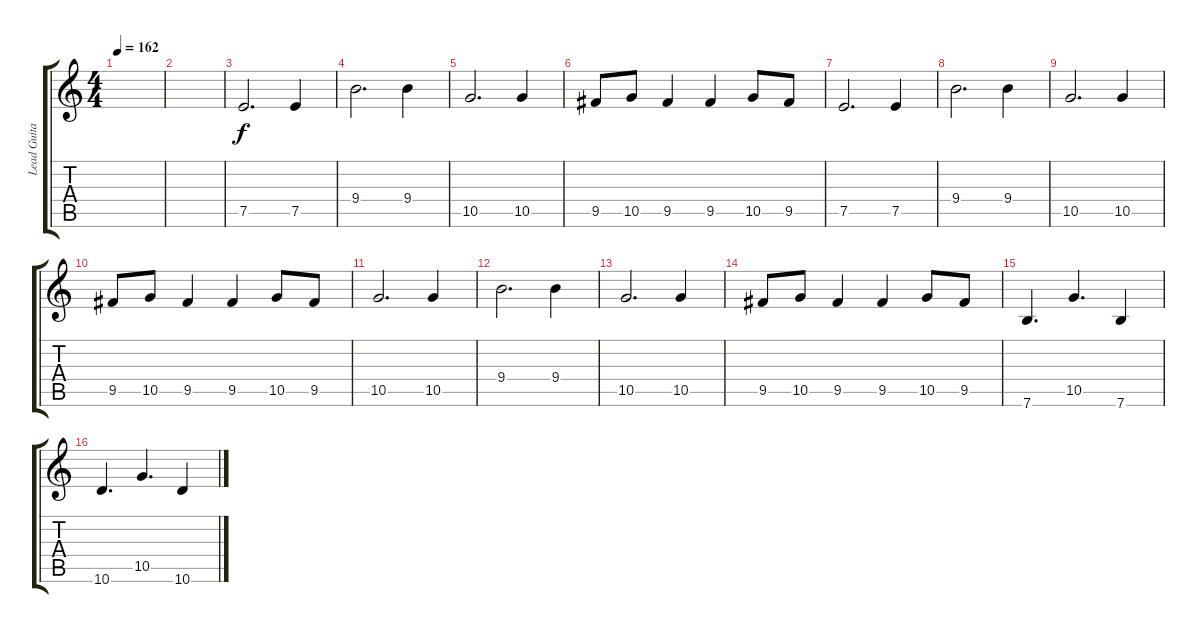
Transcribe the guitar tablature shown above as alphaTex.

\track ("Lead Guitar" "Lead Guita") {instrument distortionguitar}
\staff {score tabs}
\tuning (E4 B3 G3 D3 A2 E2) {hide}
\ts (4 4)
\tempo 162
\clef g2
\ks c
|
|
7.5.2{d volume 16} 7.5.4 |
9.4.2{d} 9.4.4 |
10.5.2{d} 10.5.4 |
9.5.8 10.5.8 9.5.4 9.5.4 10.5.8 9.5.8 |
7.5.2{d} 7.5.4 |
9.4.2{d} 9.4.4 |
10.5.2{d} 10.5.4 |
9.5.8 10.5.8 9.5.4 9.5.4 10.5.8 9.5.8 |
10.5.2{d} 10.5.4 |
9.4.2{d} 9.4.4 |
10.5.2{d} 10.5.4 |
9.5.8 10.5.8 9.5.4 9.5.4 10.5.8 9.5.8 |
7.6.4{d} 10.5.4{d} 7.6.4 |
10.6.4{d} 10.5.4{d} 10.6.4
